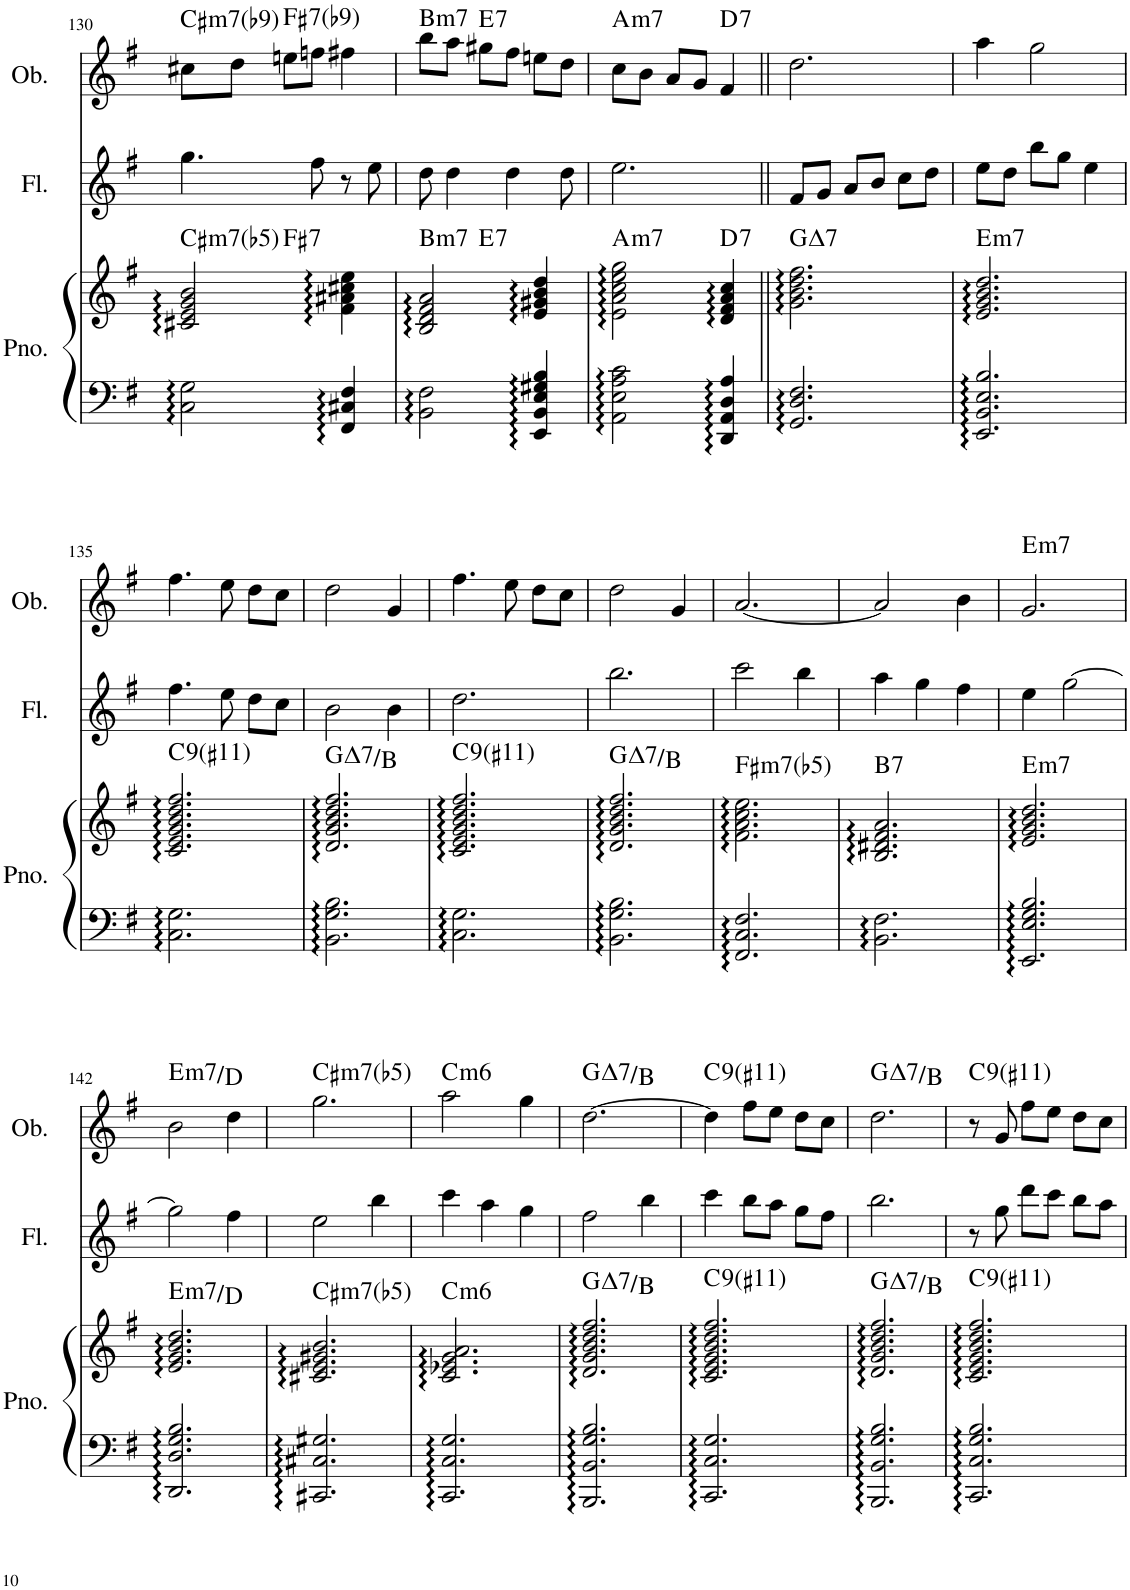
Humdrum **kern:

**kern	**kern	**harte	**kern	**kern	**harte
*part3	*part3	*part3	*part2	*part1	*part1
*staff4	*staff3	*	*staff2	*staff1	*
*I"Piano	*	*	*I"Flute	*I"Oboe	*
*I'Pno.	*	*	*I'Fl.	*I'Ob.	*
!!LO:PB:g=z
*clefF4	*clefG2	*	*clefG2	*clefG2	*
*k[f#]	*k[f#]	*	*k[f#]	*k[f#]	*
*M3/4	*M3/4	*	*M3/4	*M3/4	*
=130	=130	=130	=130	=130	=130
!	!	!LO:H:kt=m7(b5)	!	!	!LO:H:kt=m7
*	*^	*	*	*	*
2C\ 2G\	2c#X/ 2e/ 2g/ 2b/	4ryy	C#:hdim7	4.gg\	8cc#X\L	C#:min7(b9)
.	.	.	.	.	8dd\J	.
!	!	!	!LO:H:kt=7	!	!	!LO:H:kt=7
.	.	2ryy	F#:7	.	8een\L	F#:7(b9)
.	.	.	.	8ff#\	8ffn\J	.
4FF#/ 4C#X/ 4F#/	4f#\ 4a#X\ 4cc#X\ 4ee\	.	.	8r	4ff#X\	.
.	.	.	.	8ee\	.	.
=131	=131	=131	=131	=131	=131	=131
!	!	!	!LO:H:kt=m7	!	!	!LO:H:kt=m7
2BB\ 2F#\	2B/ 2d/ 2f#/ 2a/	4ryy	B:min7	8dd\	8bb\L	B:min7
.	.	.	.	4dd\	8aa\J	.
!	!	!	!LO:H:kt=7	!	!	!LO:H:kt=7
.	.	2ryy	E:7	.	8gg#X\L	E:7
.	.	.	.	4dd\	8ff#\J	.
4EE/ 4BB/ 4E/ 4G#X/ 4B/	4e/ 4g#X/ 4b/ 4dd/	.	.	.	8een\L	.
.	.	.	.	8dd\	8dd\J	.
=132	=132	=132	=132	=132	=132	=132
!	!	!	!LO:H:kt=m7	!	!	!LO:H:kt=m7
*	*v	*v	*	*	*	*
2AA\ 2E\ 2A\ 2c\	2e\ 2a\ 2cc\ 2ee\ 2gg\	A:min7	2.ee\	8cc\L	A:min7
.	.	.	.	8b\J	.
.	.	.	.	8a/L	.
.	.	.	.	8g/J	.
!	!	!LO:H:kt=7	!	!	!LO:H:kt=7
4DD/ 4AA/ 4D/ 4A/	4d/ 4f#/ 4a/ 4cc/	D:7	.	4f#/	D:7
=133||	=133||	=133||	=133||	=133||	=133||
!	!	!LO:H:kt=7	!	!	!
2.GG/ 2.D/ 2.F#/	2.g\ 2.b\ 2.dd\ 2.ff#\	G:maj7	8f#/L	2.dd\	.
.	.	.	8g/J	.	.
.	.	.	8a/L	.	.
.	.	.	8b/J	.	.
.	.	.	8cc\L	.	.
.	.	.	8dd\J	.	.
=134	=134	=134	=134	=134	=134
!	!	!LO:H:kt=m7	!	!	!
2.EE/ 2.BB/ 2.E/ 2.B/	2.e/ 2.g/ 2.b/ 2.dd/	E:min7	8ee\L	4aa\	.
.	.	.	8dd\J	.	.
.	.	.	8bb\L	2gg\	.
.	.	.	8gg\J	.	.
.	.	.	4ee\	.	.
!!LO:LB:g=z
=135	=135	=135	=135	=135	=135
!	!	!LO:H:kt=9	!	!	!
2.C\ 2.G\	2.c/ 2.e/ 2.g/ 2.b/ 2.dd/ 2.ff#/	C:9(#11)	4.ff#\	4.ff#\	.
.	.	.	8ee\	8ee\	.
.	.	.	8dd\L	8dd\L	.
.	.	.	8cc\J	8cc\J	.
=136	=136	=136	=136	=136	=136
!	!	!LO:H:kt=7	!	!	!
2.BB\ 2.G\ 2.B\	2.d/ 2.g/ 2.b/ 2.dd/ 2.ff#/	G:maj7/3	2b\	2dd\	.
.	.	.	4b\	4g/	.
=137	=137	=137	=137	=137	=137
!	!	!LO:H:kt=9	!	!	!
2.C\ 2.G\	2.c/ 2.e/ 2.g/ 2.b/ 2.dd/ 2.ff#/	C:9(#11)	2.dd\	4.ff#\	.
.	.	.	.	8ee\	.
.	.	.	.	8dd\L	.
.	.	.	.	8cc\J	.
=138	=138	=138	=138	=138	=138
!	!	!LO:H:kt=7	!	!	!
2.BB\ 2.G\ 2.B\	2.d/ 2.g/ 2.b/ 2.dd/ 2.ff#/	G:maj7/3	2.bb\	2dd\	.
.	.	.	.	4g/	.
=139	=139	=139	=139	=139	=139
!	!	!LO:H:kt=m7(b5)	!	!	!
2.FF#/ 2.C/ 2.F#/	2.f#\ 2.a\ 2.cc\ 2.ee\	F#:hdim7	2ccc\	[2.a/	.
.	.	.	4bb\	.	.
=140	=140	=140	=140	=140	=140
!	!	!LO:H:kt=7	!	!	!
2.BB\ 2.F#\	2.B/ 2.d#X/ 2.f#/ 2.a/	B:7	4aa\	2a/]	.
.	.	.	4gg\	.	.
.	.	.	4ff#\	4b\	.
=141	=141	=141	=141	=141	=141
!	!	!LO:H:kt=m7	!	!	!LO:H:kt=m7
2.EE/ 2.E/ 2.G/ 2.B/	2.e/ 2.g/ 2.b/ 2.dd/	E:min7	4ee\	2.g/	E:min7
.	.	.	[2gg\	.	.
!!LO:LB:g=z
=142	=142	=142	=142	=142	=142
!	!	!LO:H:kt=m7	!	!	!LO:H:kt=m7
2.DD/ 2.D/ 2.G/ 2.B/	2.e/ 2.g/ 2.b/ 2.dd/	E:min7/b7	2gg\]	2b\	E:min7/b7
.	.	.	4ff#\	4dd\	.
=143	=143	=143	=143	=143	=143
!	!	!LO:H:kt=m7(b5)	!	!	!LO:H:kt=m7(b5)
2.CC#X/ 2.C#X/ 2.G#X/	2.c#X/ 2.e/ 2.g#X/ 2.b/	C#:hdim7	2ee\	2.gg\	C#:hdim7
.	.	.	4bb\	.	.
=144	=144	=144	=144	=144	=144
!	!	!LO:H:kt=m6	!	!	!LO:H:kt=m6
2.CC/ 2.C/ 2.G/	2.c/ 2.e-X/ 2.g/ 2.a/	C:min6	4ccc\	2aa\	C:min6
.	.	.	4aa\	.	.
.	.	.	4gg\	4gg\	.
=145	=145	=145	=145	=145	=145
!	!	!LO:H:kt=7	!	!	!LO:H:kt=7
2.BBB/ 2.BB/ 2.G/ 2.B/	2.d/ 2.g/ 2.b/ 2.dd/ 2.ff#/	G:maj7/3	2ff#\	[2.dd\	G:maj7/3
.	.	.	4bb\	.	.
=146	=146	=146	=146	=146	=146
!	!	!LO:H:kt=9	!	!	!LO:H:kt=9
2.CC/ 2.C/ 2.G/	2.c/ 2.e/ 2.g/ 2.b/ 2.dd/ 2.ff#/	C:9(#11)	4ccc\	4dd\]	C:9(#11)
.	.	.	8bb\L	8ff#\L	.
.	.	.	8aa\J	8ee\J	.
.	.	.	8gg\L	8dd\L	.
.	.	.	8ff#\J	8cc\J	.
=147	=147	=147	=147	=147	=147
!	!	!LO:H:kt=7	!	!	!LO:H:kt=7
2.BBB/ 2.BB/ 2.G/ 2.B/	2.d/ 2.g/ 2.b/ 2.dd/ 2.ff#/	G:maj7/3	2.bb\	2.dd\	G:maj7/3
=148	=148	=148	=148	=148	=148
!	!	!LO:H:kt=9	!	!	!LO:H:kt=9
2.CC/ 2.C/ 2.G/ 2.B/	2.c/ 2.e/ 2.g/ 2.b/ 2.dd/ 2.ff#/	C:9(#11)	8r	8r	C:9(#11)
.	.	.	8gg\	8g/	.
.	.	.	8ddd\L	8ff#\L	.
.	.	.	8ccc\J	8ee\J	.
.	.	.	8bb\L	8dd\L	.
.	.	.	8aa\J	8cc\J	.
=	=	=	=	=	=
*-	*-	*-	*-	*-	*-
